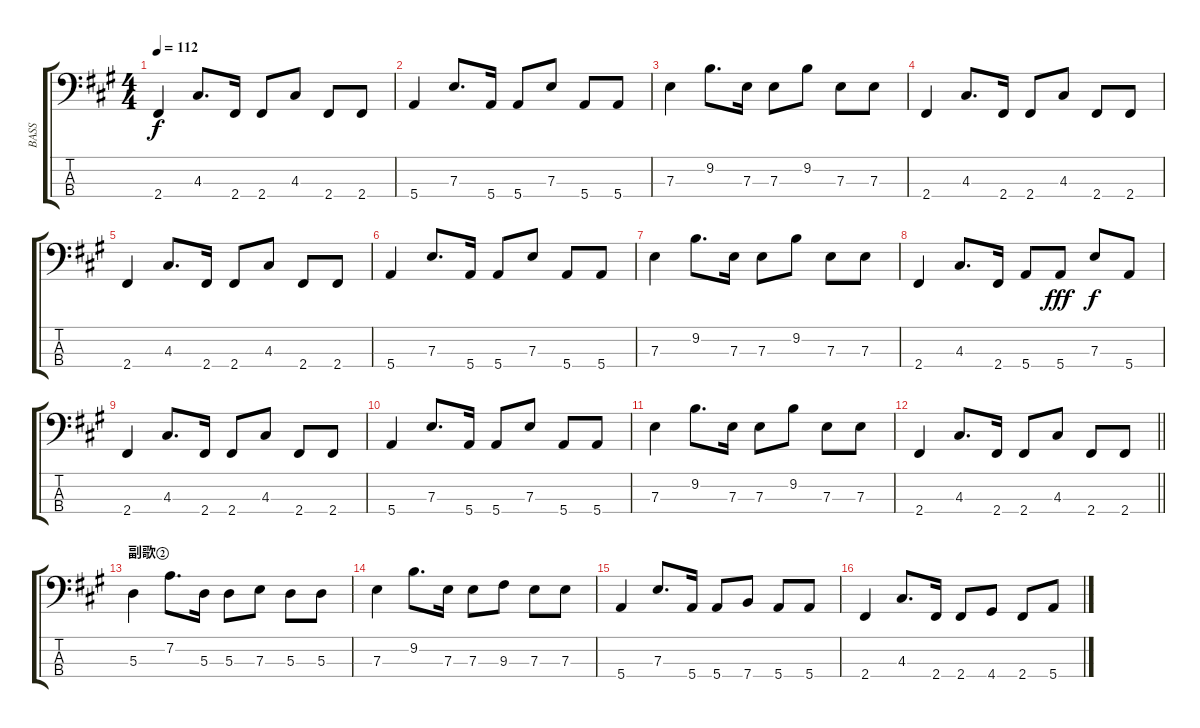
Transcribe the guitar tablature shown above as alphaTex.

\track ("BASS" "BASS") {instrument electricbassfinger}
\staff {score tabs}
\tuning (G2 D2 A1 E1) {hide}
\ts (4 4)
\tempo 112
\clef f4
\ks a
2.4.4{dy f} 4.3.8{d} 2.4.16 2.4.8 4.3.8 2.4.8 2.4.8 |
5.4.4 7.3.8{d} 5.4.16 5.4.8 7.3.8 5.4.8 5.4.8 |
7.3.4 9.2.8{d} 7.3.16 7.3.8 9.2.8 7.3.8 7.3.8 |
2.4.4 4.3.8{d} 2.4.16 2.4.8 4.3.8 2.4.8 2.4.8 |
2.4.4 4.3.8{d} 2.4.16 2.4.8 4.3.8 2.4.8 2.4.8 |
5.4.4 7.3.8{d} 5.4.16 5.4.8 7.3.8 5.4.8 5.4.8 |
7.3.4 9.2.8{d} 7.3.16 7.3.8 9.2.8 7.3.8 7.3.8 |
2.4.4 4.3.8{d} 2.4.16 5.4.8 5.4.8{dy fff} 7.3.8{dy f} 5.4.8 |
2.4.4 4.3.8{d} 2.4.16 2.4.8 4.3.8 2.4.8 2.4.8 |
5.4.4 7.3.8{d} 5.4.16 5.4.8 7.3.8 5.4.8 5.4.8 |
7.3.4 9.2.8{d} 7.3.16 7.3.8 9.2.8 7.3.8 7.3.8 |
\barLineRight lightlight
2.4.4 4.3.8{d} 2.4.16 2.4.8 4.3.8 2.4.8 2.4.8 |
\section ("" "副歌②")
5.3.4 7.2.8{d} 5.3.16 5.3.8 7.3.8 5.3.8 5.3.8 |
7.3.4 9.2.8{d} 7.3.16 7.3.8 9.3.8 7.3.8 7.3.8 |
5.4.4 7.3.8{d} 5.4.16 5.4.8 7.4.8 5.4.8 5.4.8 |
2.4.4 4.3.8{d} 2.4.16 2.4.8 4.4.8 2.4.8 5.4.8
